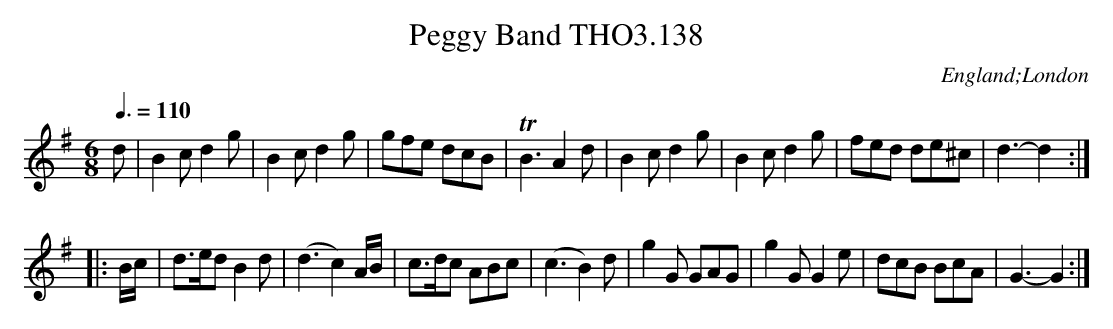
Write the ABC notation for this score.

X:1
T:Peggy Band THO3.138
O:England;London
M:6/8
L:1/8
Q:3/8=110
K:G
d|B2 c d2 g|B2 c d2 g|gfe dcB|TB3 A2 d|\
B2 c d2 g|B2 c d2 g|fed de^c|d3-d2:|
|:B/c/|d>ed B2 d|(d3 c2) A/B/|c>dc ABc|(c3 B2) d|\
g2 G GAG|g2 G G2 e|dcB BcA| G3-G2:|
